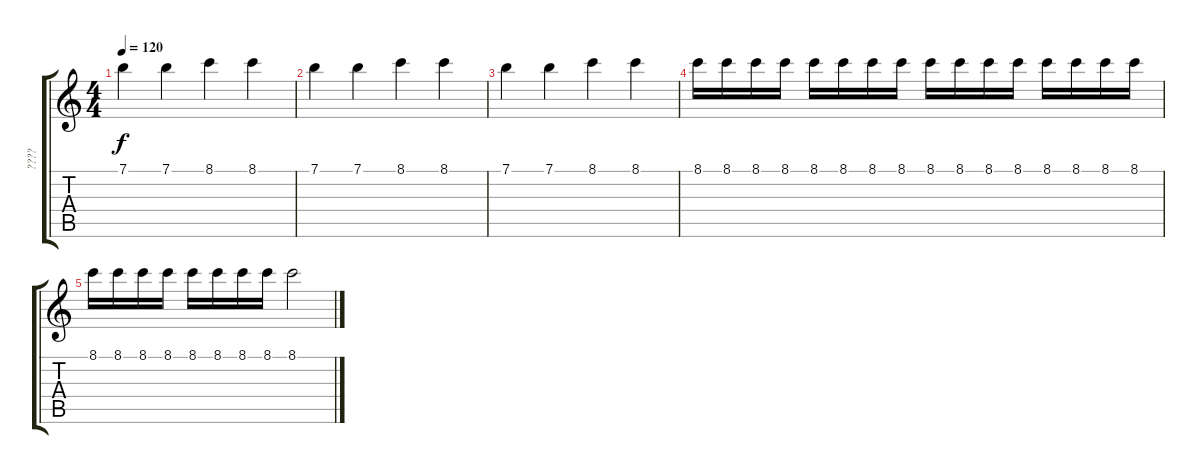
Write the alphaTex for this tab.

\track ("????" "????") {instrument distortionguitar}
\staff {score tabs}
\tuning (E4 B3 G3 D3 A2 E2) {hide}
\ts (4 4)
\tempo 120
\clef g2
\ks c
7.1.4{dy f} 7.1.4 8.1.4 8.1.4 |
7.1.4 7.1.4 8.1.4 8.1.4 |
7.1.4 7.1.4 8.1.4 8.1.4 |
8.1.16 8.1.16 8.1.16 8.1.16 8.1.16 8.1.16 8.1.16 8.1.16 8.1.16 8.1.16 8.1.16 8.1.16 8.1.16 8.1.16 8.1.16 8.1.16 |
8.1.16 8.1.16 8.1.16 8.1.16 8.1.16 8.1.16 8.1.16 8.1.16 8.1.2
